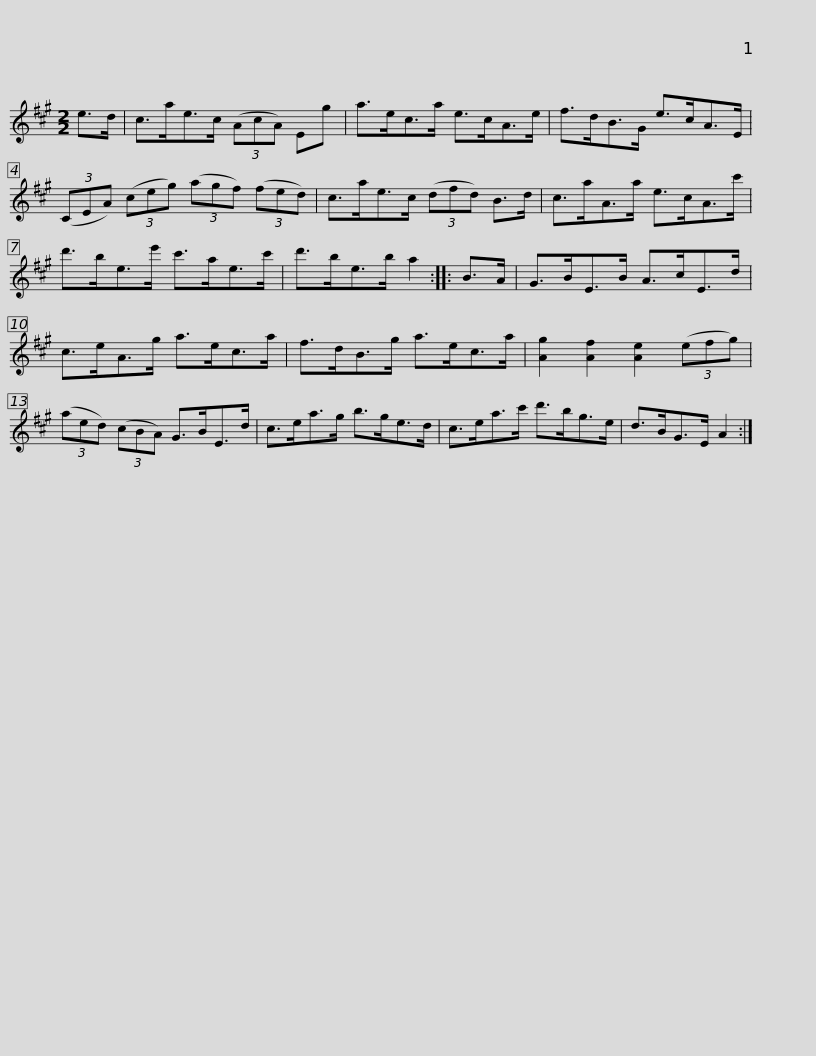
X:1
L:1/8
M:2/2
I:linebreak $
K:A
V:1 treble
V:1
 e>d | c>ae>c (3(AcA) Eg | a>ec>a e>cA>e | f>dB>G e>cA>E | (3(CEA) (3(ceg) (3(agf) (3(fed) |$ %5
 c>ae>c (3(dfd) B>d | c>aA>a e>cA>c' | d'>be>e' c'>ae>c' | d'>be>b a2 :: B>A |$ %10
 G>BE>B A>cE>d | c>eA>g a>ec>a | f>dB>g a>ec>a | [Ag]2 [Af]2 [Ae]2 (3(efg) |$ (3(aed) (3(cBA) G>BE>d | %15
 c>ea>g b>ge>d | c>ea>c' d'>bg>e | d>BG>E A2 :| %18
